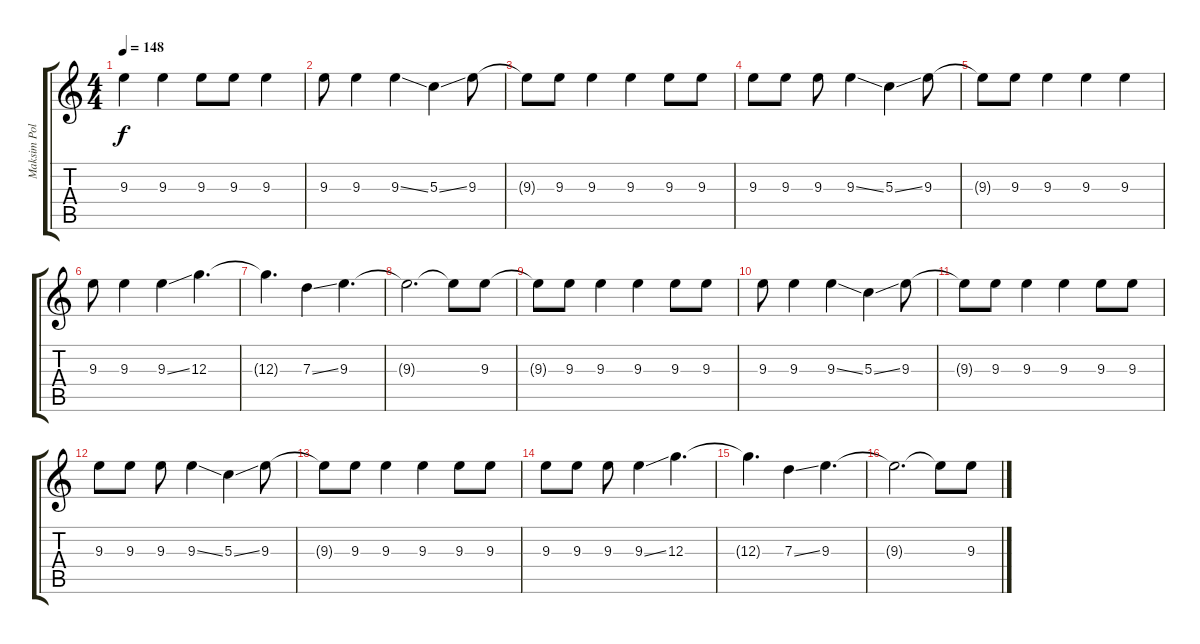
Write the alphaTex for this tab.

\track ("Maksim Polivanov" "Maksim Pol") {instrument electricguitarjazz}
\staff {score tabs}
\tuning (E4 B3 G3 D3 A2 E2) {hide}
\ts (4 4)
\section ("" "")
\tempo 148
\clef g2
\ks c
9.3.4{dy f} 9.3.4 9.3.8 9.3.8 9.3.4 |
9.3.8 9.3.4 9.3{ss}.4 5.3{ss}.4 9.3.8 |
9.3{t}.8 9.3.8 9.3.4 9.3.4 9.3.8 9.3.8 |
9.3.8 9.3.8 9.3.8 9.3{ss}.4 5.3{ss}.4 9.3.8 |
9.3{t}.8 9.3.8 9.3.4 9.3.4 9.3.4 |
9.3.8 9.3.4 9.3{ss}.4 12.3.4{d} |
12.3{t}.4{d} 7.3{ss}.4 9.3.4{d} |
9.3{t}.2{d} 9.3{t}.8 9.3.8 |
9.3{t}.8 9.3.8 9.3.4 9.3.4 9.3.8 9.3.8 |
9.3.8 9.3.4 9.3{ss}.4 5.3{ss}.4 9.3.8 |
9.3{t}.8 9.3.8 9.3.4 9.3.4 9.3.8 9.3.8 |
9.3.8 9.3.8 9.3.8 9.3{ss}.4 5.3{ss}.4 9.3.8 |
9.3{t}.8 9.3.8 9.3.4 9.3.4 9.3.8 9.3.8 |
9.3.8 9.3.8 9.3.8 9.3{ss}.4 12.3.4{d} |
12.3{t}.4{d} 7.3{ss}.4 9.3.4{d} |
9.3{t}.2{d} 9.3{t}.8 9.3.8
